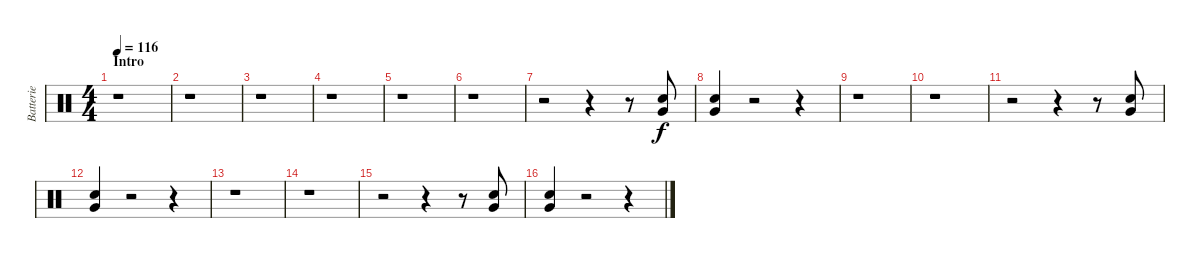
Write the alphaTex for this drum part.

\track ("Batterie" "Batterie") {instrument percussion}
\staff {score}
\articulation defaults
\ts (4 4)
\section ("" "Intro")
\tempo 116
\clef neutral
\ks c
r.1{dy f} |
r.1 |
r.1 |
r.1 |
r.1 |
r.1 |
r.2 r.4 r.8 ("Very Low Tom (hit)" "Snare (hit) 2").8 |
("Very Low Tom (hit)" "Snare (hit) 2").4 r.2 r.4 |
r.1 |
r.1 |
r.2 r.4 r.8 ("Very Low Tom (hit)" "Snare (hit) 2").8 |
("Very Low Tom (hit)" "Snare (hit) 2").4 r.2 r.4 |
r.1 |
r.1 |
r.2 r.4 r.8 ("Very Low Tom (hit)" "Snare (hit) 2").8 |
("Very Low Tom (hit)" "Snare (hit) 2").4 r.2 r.4
